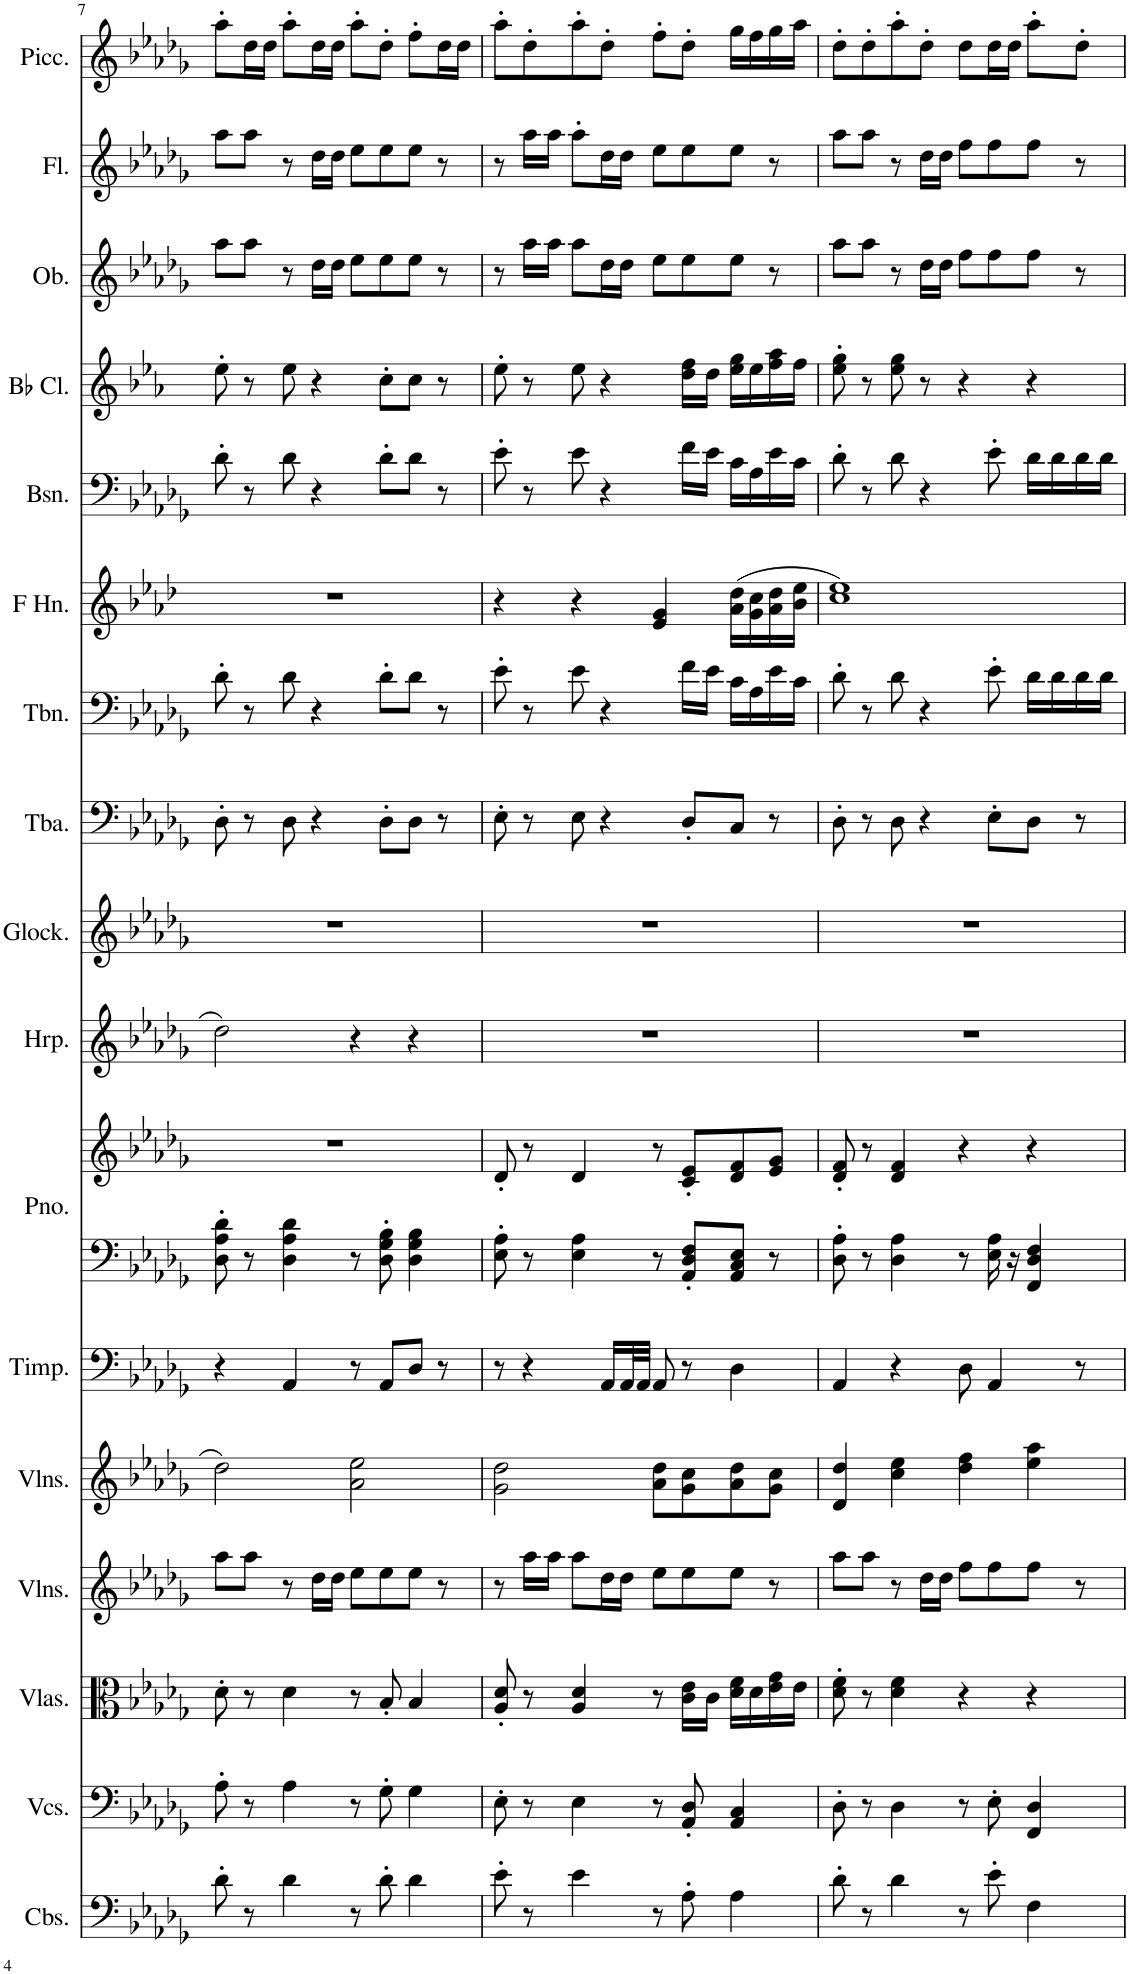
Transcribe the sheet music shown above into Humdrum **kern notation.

**kern	**kern	**kern	**kern	**kern	**kern	**kern	**kern	**kern	**kern	**kern	**kern	**kern	**kern	**kern	**kern	**kern	**kern
*part17	*part16	*part15	*part14	*part13	*part12	*part11	*part11	*part10	*part9	*part8	*part7	*part6	*part5	*part4	*part3	*part2	*part1
*staff18	*staff17	*staff16	*staff15	*staff14	*staff13	*staff12	*staff11	*staff10	*staff9	*staff8	*staff7	*staff6	*staff5	*staff4	*staff3	*staff2	*staff1
*I"Contrabasses	*I"Violoncellos	*I"Violas	*I"Violins	*I"Violins	*I"Timpani	*I"Piano	*	*I"Harp	*I"Glockenspiel	*I"Tuba	*I"Trombone	*I"Horn in F	*I"Bassoon	*I"Bb Clarinet	*I"Oboe	*I"Flute	*I"Piccolo
*I'Cbs.	*I'Vcs.	*I'Vlas.	*I'Vlns.	*I'Vlns.	*I'Timp.	*I'Pno.	*	*I'Hrp.	*I'Glock.	*I'Tba.	*I'Tbn.	*	*I'Bsn.	*I'Bb Cl.	*I'Ob.	*I'Fl.	*I'Picc.
!!LO:PB:g=z
*clefF4	*clefF4	*clefC3	*clefG2	*clefG2	*clefF4	*clefF4	*clefG2	*clefG2	*clefG2	*clefF4	*clefF4	*clefG2	*clefF4	*clefG2	*clefG2	*clefG2	*clefG2
*Trd7c12	*	*	*	*	*	*	*	*	*Trd-14c-24	*	*	*Trd4c7	*	*Trd1c2	*	*	*Trd-7c-12
*k[b-e-a-d-g-]	*k[b-e-a-d-g-]	*k[b-e-a-d-g-]	*k[b-e-a-d-g-]	*k[b-e-a-d-g-]	*k[b-e-a-d-g-]	*k[b-e-a-d-g-]	*k[b-e-a-d-g-]	*k[b-e-a-d-g-]	*k[b-e-a-d-g-]	*k[b-e-a-d-g-]	*k[b-e-a-d-g-]	*k[b-e-a-d-]	*k[b-e-a-d-g-]	*k[b-e-a-]	*k[b-e-a-d-g-]	*k[b-e-a-d-g-]	*k[b-e-a-d-g-]
*M4/4	*M4/4	*M4/4	*M4/4	*M4/4	*M4/4	*M4/4	*M4/4	*M4/4	*M4/4	*M4/4	*M4/4	*M4/4	*M4/4	*M4/4	*M4/4	*M4/4	*M4/4
=7	=7	=7	=7	=7	=7	=7	=7	=7	=7	=7	=7	=7	=7	=7	=7	=7	=7
8d-'\	8A-'\	8d-'\	8aa-\L	2dd-\	4r	8D-\' 8A-\' 8d-\'	1r	2dd-\	1r	8D-'\	8d-'\	1r	8d-'\	8ee-'\	8aa-\L	8aa-\L	8aa-'\L
8r	8r	8r	8aa-\J	.	.	8r	.	.	.	8r	8r	.	8r	8r	8aa-\J	8aa-\J	16dd-\L
.	.	.	.	.	.	.	.	.	.	.	.	.	.	.	.	.	16dd-\JJ
4d-\	4A-\	4d-\	8r	.	4AA-/	4D-\ 4A-\ 4d-\	.	.	.	8D-\	8d-\	.	8d-\	8ee-\	8r	8r	8aa-'\L
.	.	.	16dd-\LL	.	.	.	.	.	.	4r	4r	.	4r	4r	16dd-\LL	16dd-\LL	16dd-\L
.	.	.	16dd-\JJ	.	.	.	.	.	.	.	.	.	.	.	16dd-\JJ	16dd-\JJ	16dd-\JJ
8r	8r	8r	8ee-\L	2a-\ 2ee-\	8r	8r	.	4r	.	.	.	.	.	.	8ee-\L	8ee-\L	8aa-'\L
8d-'\	8G-'\	8B-'/	8ee-\	.	8AA-/L	8D-\' 8G-\' 8B-\'	.	.	.	8D-'\L	8d-'\L	.	8d-'\L	8cc'\L	8ee-\	8ee-\	8dd-'\J
4d-\	4G-\	4B-/	8ee-\J	.	8D-/J	4D-\ 4G-\ 4B-\	.	4r	.	8D-\J	8d-\J	.	8d-\J	8cc\J	8ee-\J	8ee-\J	8ff'\L
.	.	.	8r	.	8r	.	.	.	.	8r	8r	.	8r	8r	8r	8r	16dd-\L
.	.	.	.	.	.	.	.	.	.	.	.	.	.	.	.	.	16dd-\JJ
=8	=8	=8	=8	=8	=8	=8	=8	=8	=8	=8	=8	=8	=8	=8	=8	=8	=8
8e-'\	8E-'\	8A-/' 8d-/'	8r	2g-\ 2dd-\	8r	8E-\' 8A-\'	8d-'/	1r	1r	8E-'\	8e-'\	4r	8e-'\	8ee-'\	8r	8r	8aa-'\L
8r	8r	8r	16aa-\LL	.	4r	8r	8r	.	.	8r	8r	.	8r	8r	16aa-\LL	16aa-\LL	8dd-'\
.	.	.	16aa-\JJ	.	.	.	.	.	.	.	.	.	.	.	16aa-\JJ	16aa-\JJ	.
4e-\	4E-\	4A-/ 4d-/	8aa-\L	.	.	4E-\ 4A-\	4d-/	.	.	8E-\	8e-\	4r	8e-\	8ee-\	8aa-\L	8aa-'\L	8aa-'\
.	.	.	16dd-\L	.	16AA-/LL	.	.	.	.	4r	4r	.	4r	4r	16dd-\L	16dd-\L	8dd-'\J
.	.	.	16dd-\JJ	.	32AA-/L	.	.	.	.	.	.	.	.	.	16dd-\JJ	16dd-\JJ	.
.	.	.	.	.	32AA-/JJJ	.	.	.	.	.	.	.	.	.	.	.	.
8r	8r	8r	8ee-\L	8a-\ 8dd-\L	8AA-/	8r	8r	.	.	.	.	4e-/ 4g/	.	.	8ee-\L	8ee-\L	8ff'\L
8A-'\	8AA-/' 8D-/'	16c\ 16e-\LL	8ee-\	8g-\ 8cc\	8r	8AA-/' 8D-/' 8F/'L	8c/' 8e-/'L	.	.	8D-'/L	16f\LL	.	16f\LL	16dd\ 16ff\LL	8ee-\	8ee-\	8dd-'\J
.	.	16c\JJ	.	.	.	.	.	.	.	.	16e-\JJ	.	16e-\JJ	16dd\JJ	.	.	.
4A-\	4AA-/ 4C/	16d-\ 16f\LL	8ee-\J	8a-\ 8dd-\	4D-\	8AA-/ 8C/ 8E-/J	8d-/ 8f/	.	.	8C/J	16c\LL	(16a-\ 16dd-\LL	16c\LL	16ee-\ 16gg\LL	8ee-\J	8ee-\J	16gg-\LL
.	.	16d-\	.	.	.	.	.	.	.	.	16A-\	16g\ 16cc\	16A-\	16ee-\	.	.	16ff\
.	.	16e-\ 16g-\	8r	8g-\ 8cc\J	.	8r	8e-/ 8g-/J	.	.	8r	16e-\	16a-\ 16dd-\	16e-\	16ff\ 16aa-\	8r	8r	16gg-\
.	.	16e-\JJ	.	.	.	.	.	.	.	.	16c\JJ	16b-\ 16ee-\JJ	16c\JJ	16ff\JJ	.	.	16aa-\JJ
=9	=9	=9	=9	=9	=9	=9	=9	=9	=9	=9	=9	=9	=9	=9	=9	=9	=9
8d-'\	8D-'\	8d-\' 8f\'	8aa-\L	4d-/ 4dd-/	4AA-/	8D-\' 8A-\'	8d-/' 8f/'	1r	1r	8D-'\	8d-'\	1cc 1ee-)	8d-'\	8ee-\' 8gg\'	8aa-\L	8aa-\L	8dd-'\L
8r	8r	8r	8aa-\J	.	.	8r	8r	.	.	8r	8r	.	8r	8r	8aa-\J	8aa-\J	8dd-'\
4d-\	4D-\	4d-\ 4f\	8r	4cc\ 4ee-\	4r	4D-\ 4A-\	4d-/ 4f/	.	.	8D-\	8d-\	.	8d-\	8ee-\ 8gg\	8r	8r	8aa-'\
.	.	.	16dd-\LL	.	.	.	.	.	.	4r	4r	.	4r	8r	16dd-\LL	16dd-\LL	8dd-'\J
.	.	.	16dd-\JJ	.	.	.	.	.	.	.	.	.	.	.	16dd-\JJ	16dd-\JJ	.
8r	8r	4r	8ff\L	4dd-\ 4ff\	8D-\	8r	4r	.	.	.	.	.	.	4r	8ff\L	8ff\L	8dd-\L
8e-'\	8E-'\	.	8ff\	.	4AA-/	16E-\ 16A-\	.	.	.	8E-'\L	8e-'\	.	8e-'\	.	8ff\	8ff\	16dd-\L
.	.	.	.	.	.	16r	.	.	.	.	.	.	.	.	.	.	16dd-\JJ
4F\	4FF/ 4D-/	4r	8ff\J	4ee-\ 4aa-\	.	4FF/ 4D-/ 4F/	4r	.	.	8D-\J	16d-\LL	.	16d-\LL	4r	8ff\J	8ff\J	8aa-'\L
.	.	.	.	.	.	.	.	.	.	.	16d-\	.	16d-\	.	.	.	.
.	.	.	8r	.	8r	.	.	.	.	8r	16d-\	.	16d-\	.	8r	8r	8dd-'\J
.	.	.	.	.	.	.	.	.	.	.	16d-\JJ	.	16d-\JJ	.	.	.	.
=	=	=	=	=	=	=	=	=	=	=	=	=	=	=	=	=	=
*-	*-	*-	*-	*-	*-	*-	*-	*-	*-	*-	*-	*-	*-	*-	*-	*-	*-
